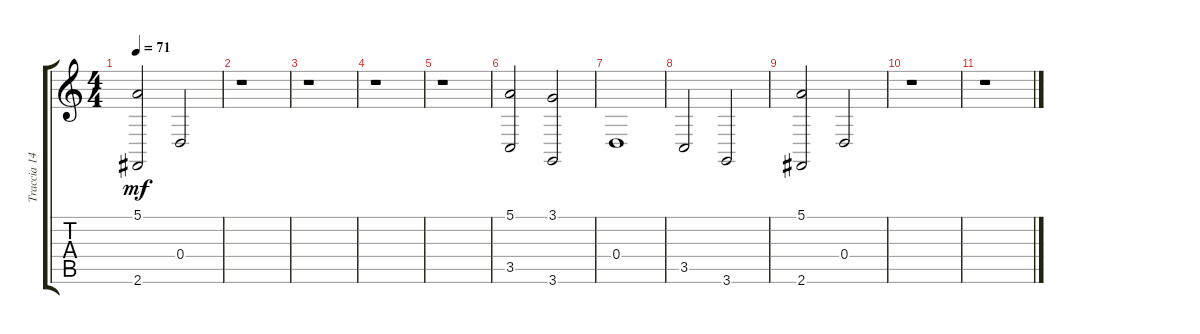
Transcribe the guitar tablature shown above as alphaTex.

\track ("Traccia 14" "Traccia 14") {instrument synthstrings1}
\staff {score tabs}
\tuning (E4 B3 G3 D3 A2 E2) {hide}
\ts (4 4)
\tempo 71
\clef g2
\ks c
(5.1 2.6).2{dy mf} 0.4.2 |
r.1 |
r.1 |
r.1 |
r.1 |
(5.1 3.5).2 (3.1 3.6).2 |
0.4.1 |
3.5.2 3.6.2 |
(5.1 2.6).2 0.4.2 |
r.1 |
r.1
